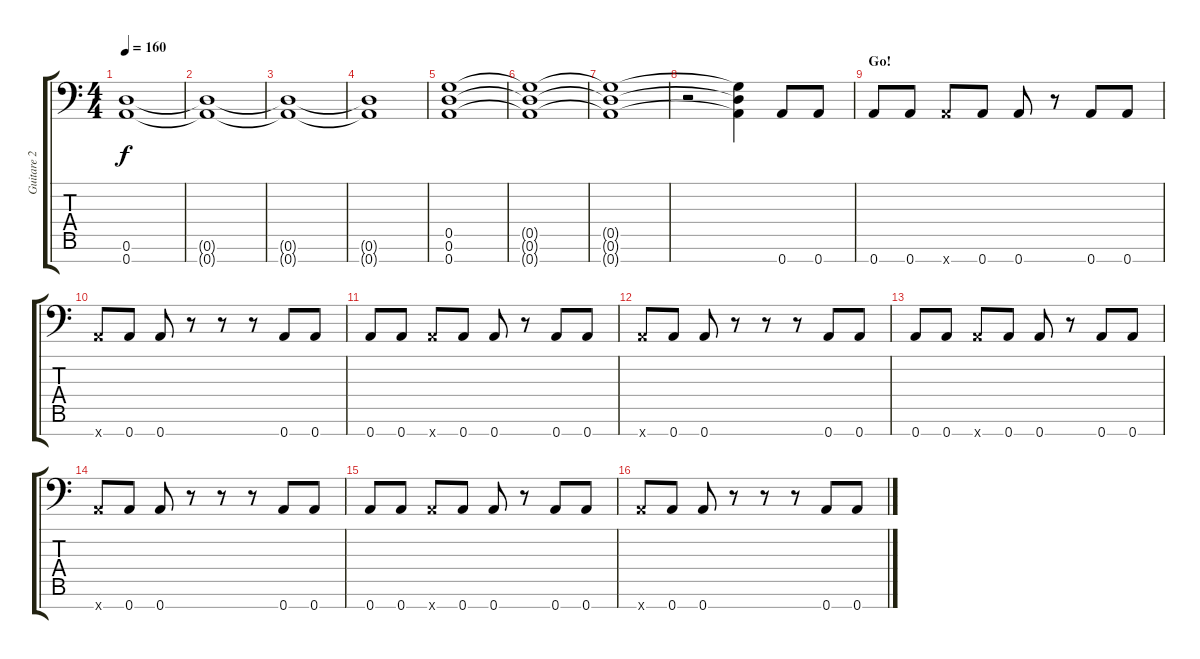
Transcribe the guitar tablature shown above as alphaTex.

\track ("Guitare 2" "Guitare 2") {instrument distortionguitar}
\staff {score tabs}
\tuning (D4 A3 F3 C3 G2 D2 A1) {hide}
\ts (4 4)
\tempo 160
\clef f4
\ks c
(0.6 0.7).1{dy f} |
(0.6{t} 0.7{t}).1 |
(0.6{t} 0.7{t}).1 |
(0.6{t} 0.7{t}).1 |
(0.5 0.6 0.7).1 |
(0.5{t} 0.6{t} 0.7{t}).1 |
(0.5{t} 0.6{t} 0.7{t}).1 |
r.2 (0.5{t} 0.6{t} 0.7{t}).4 0.7.8 0.7.8 |
\section ("" "Go!")
0.7.8 0.7.8 0.7{x}.8 0.7.8 0.7.8 r.8 0.7.8 0.7.8 |
0.7{x}.8 0.7.8 0.7.8 r.8 r.8 r.8 0.7.8 0.7.8 |
0.7.8 0.7.8 0.7{x}.8 0.7.8 0.7.8 r.8 0.7.8 0.7.8 |
0.7{x}.8 0.7.8 0.7.8 r.8 r.8 r.8 0.7.8 0.7.8 |
0.7.8 0.7.8 0.7{x}.8 0.7.8 0.7.8 r.8 0.7.8 0.7.8 |
0.7{x}.8 0.7.8 0.7.8 r.8 r.8 r.8 0.7.8 0.7.8 |
0.7.8 0.7.8 0.7{x}.8 0.7.8 0.7.8 r.8 0.7.8 0.7.8 |
0.7{x}.8 0.7.8 0.7.8 r.8 r.8 r.8 0.7.8 0.7.8
